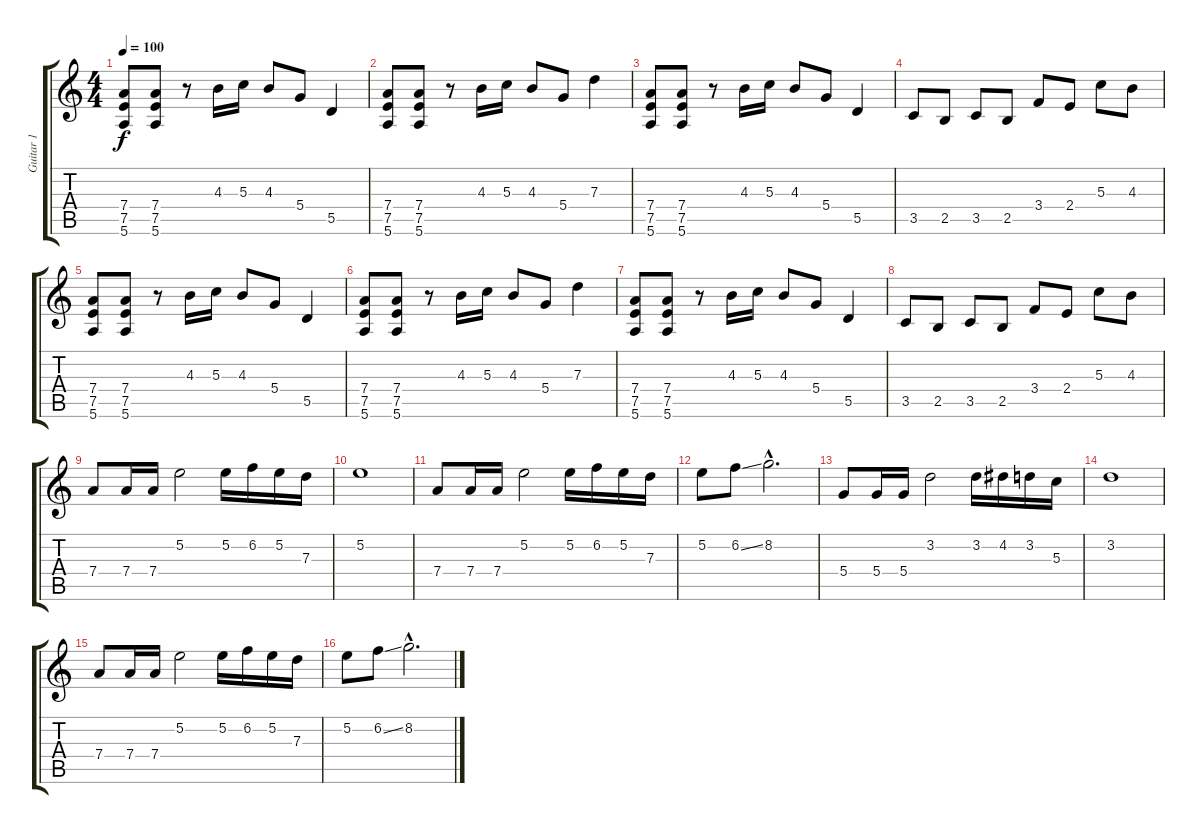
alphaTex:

\track ("Guitar 1" "Guitar 1") {instrument distortionguitar}
\staff {score tabs}
\tuning (E4 B3 G3 D3 A2 E2) {hide}
\ts (4 4)
\tempo 100
\clef g2
\ks c
(7.4 7.5 5.6).8{dy f instrument distortionguitar} (7.4 7.5 5.6).8 r.8 4.3.16 5.3.16 4.3.8 5.4.8 5.5.4 |
(7.4 7.5 5.6).8 (7.4 7.5 5.6).8 r.8 4.3.16 5.3.16 4.3.8 5.4.8 7.3.4 |
(7.4 7.5 5.6).8 (7.4 7.5 5.6).8 r.8 4.3.16 5.3.16 4.3.8 5.4.8 5.5.4 |
3.5.8 2.5.8 3.5.8 2.5.8 3.4.8 2.4.8 5.3.8 4.3.8 |
(7.4 7.5 5.6).8 (7.4 7.5 5.6).8 r.8 4.3.16 5.3.16 4.3.8 5.4.8 5.5.4 |
(7.4 7.5 5.6).8 (7.4 7.5 5.6).8 r.8 4.3.16 5.3.16 4.3.8 5.4.8 7.3.4 |
(7.4 7.5 5.6).8 (7.4 7.5 5.6).8 r.8 4.3.16 5.3.16 4.3.8 5.4.8 5.5.4 |
3.5.8 2.5.8 3.5.8 2.5.8 3.4.8 2.4.8 5.3.8 4.3.8 |
7.4.8{instrument electricguitarclean} 7.4.16 7.4.16 5.2.2 5.2.16 6.2.16 5.2.16 7.3.16 |
5.2.1 |
7.4.8 7.4.16 7.4.16 5.2.2 5.2.16 6.2.16 5.2.16 7.3.16 |
5.2.8 6.2{ss}.8 8.2{hac}.2{d} |
5.4.8 5.4.16 5.4.16 3.2.2 3.2.16 4.2.16 3.2.16 5.3.16 |
3.2.1 |
7.4.8 7.4.16 7.4.16 5.2.2 5.2.16 6.2.16 5.2.16 7.3.16 |
5.2.8 6.2{ss}.8 8.2{hac}.2{d}
